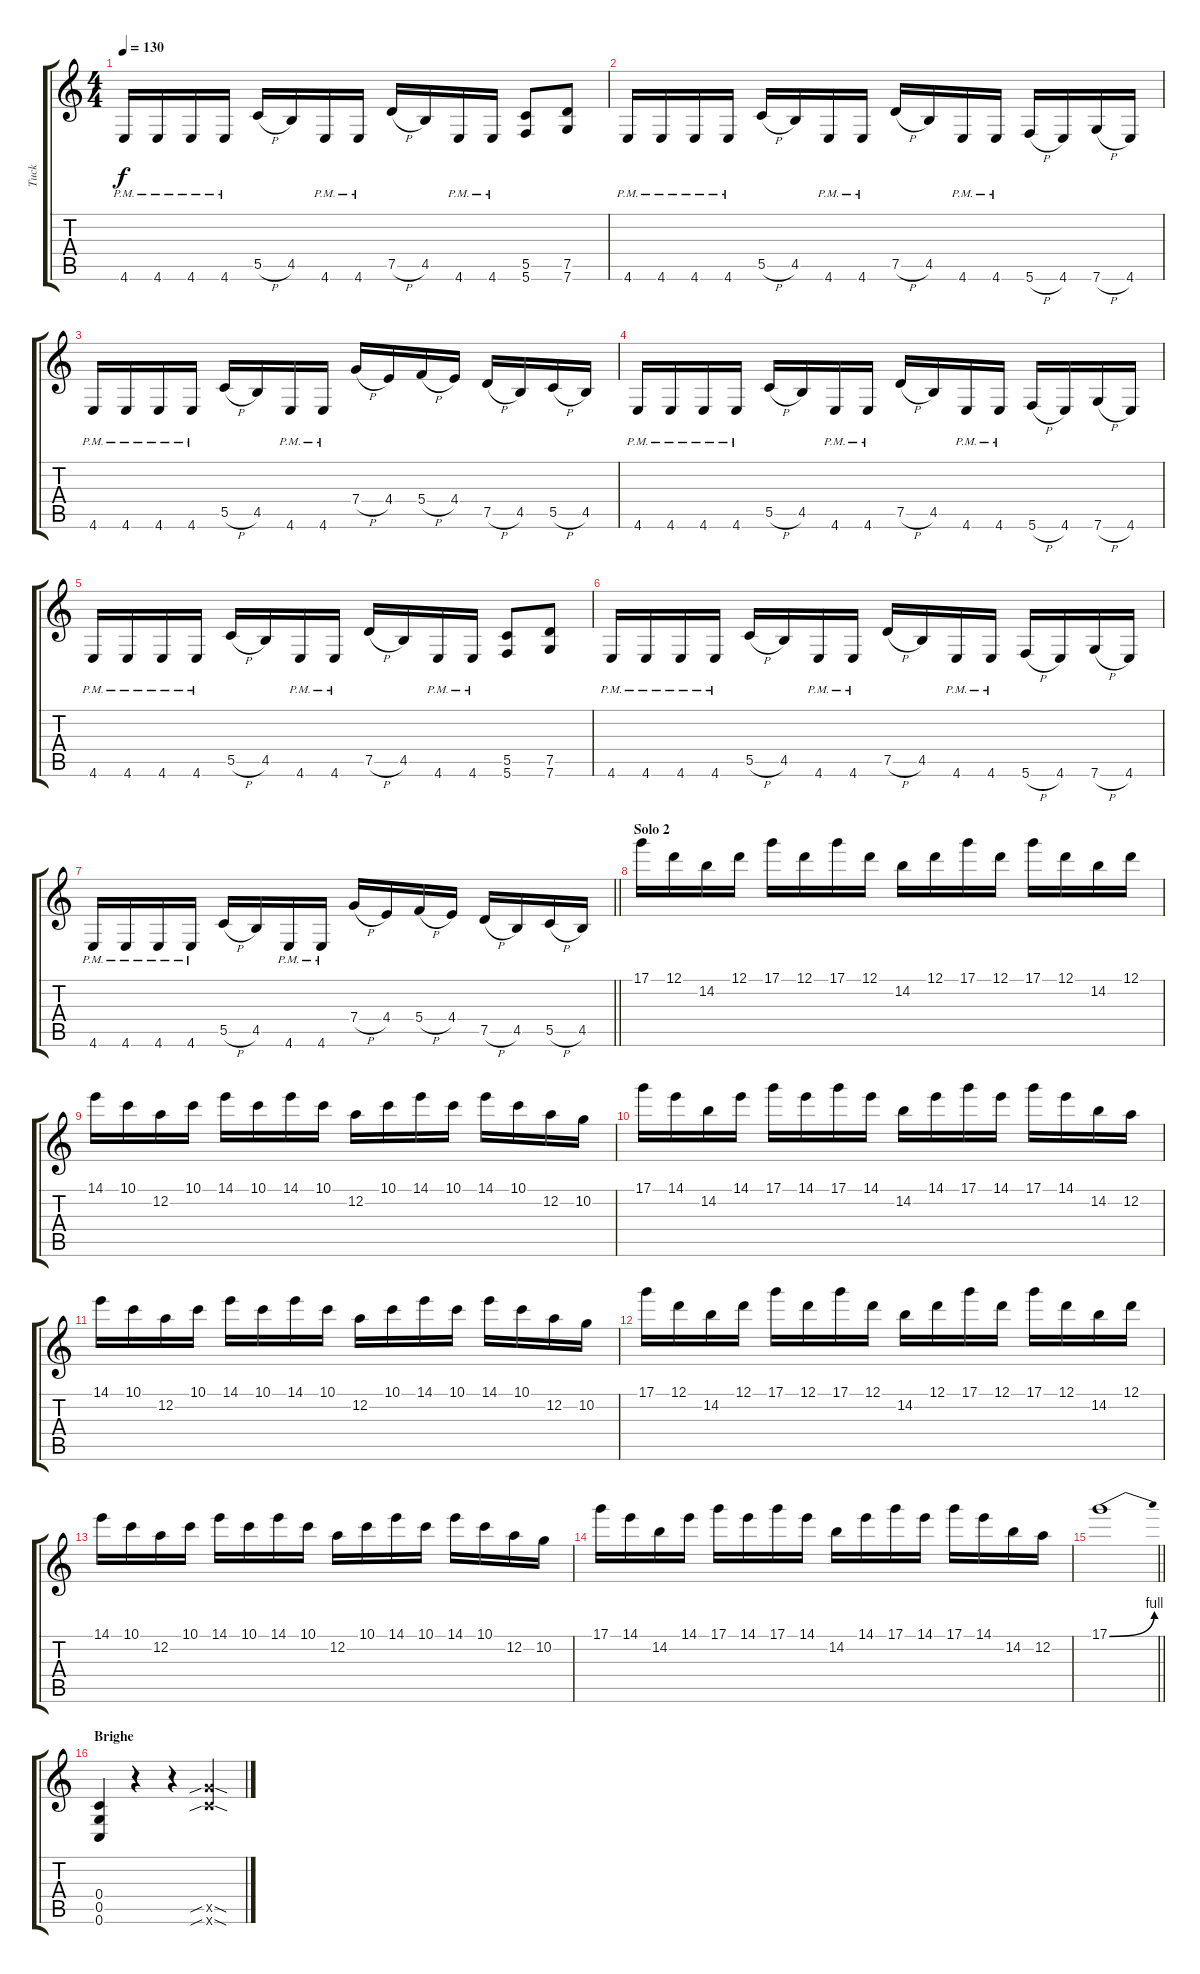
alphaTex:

\track ("Tuck" "Tuck") {instrument distortionguitar}
\staff {score tabs}
\tuning (D4 A3 F3 C3 G2 C2) {hide}
\ts (4 4)
\tempo 130
\clef g2
\ks c
4.6{pm}.16{dy f} 4.6{pm}.16 4.6{pm}.16 4.6{pm}.16 5.5{h}.16 4.5.16 4.6{pm}.16 4.6{pm}.16 7.5{h}.16 4.5.16 4.6{pm}.16 4.6{pm}.16 (5.5 5.6).8 (7.5 7.6).8 |
4.6{pm}.16 4.6{pm}.16 4.6{pm}.16 4.6{pm}.16 5.5{h}.16 4.5.16 4.6{pm}.16 4.6{pm}.16 7.5{h}.16 4.5.16 4.6{pm}.16 4.6{pm}.16 5.6{h}.16 4.6.16 7.6{h}.16 4.6.16 |
4.6{pm}.16 4.6{pm}.16 4.6{pm}.16 4.6{pm}.16 5.5{h}.16 4.5.16 4.6{pm}.16 4.6{pm}.16 7.4{h}.16 4.4.16 5.4{h}.16 4.4.16 7.5{h}.16 4.5.16 5.5{h}.16 4.5.16 |
4.6{pm}.16 4.6{pm}.16 4.6{pm}.16 4.6{pm}.16 5.5{h}.16 4.5.16 4.6{pm}.16 4.6{pm}.16 7.5{h}.16 4.5.16 4.6{pm}.16 4.6{pm}.16 5.6{h}.16 4.6.16 7.6{h}.16 4.6.16 |
4.6{pm}.16 4.6{pm}.16 4.6{pm}.16 4.6{pm}.16 5.5{h}.16 4.5.16 4.6{pm}.16 4.6{pm}.16 7.5{h}.16 4.5.16 4.6{pm}.16 4.6{pm}.16 (5.5 5.6).8 (7.5 7.6).8 |
4.6{pm}.16 4.6{pm}.16 4.6{pm}.16 4.6{pm}.16 5.5{h}.16 4.5.16 4.6{pm}.16 4.6{pm}.16 7.5{h}.16 4.5.16 4.6{pm}.16 4.6{pm}.16 5.6{h}.16 4.6.16 7.6{h}.16 4.6.16 |
\barLineRight lightlight
4.6{pm}.16 4.6{pm}.16 4.6{pm}.16 4.6{pm}.16 5.5{h}.16 4.5.16 4.6{pm}.16 4.6{pm}.16 7.4{h}.16 4.4.16 5.4{h}.16 4.4.16 7.5{h}.16 4.5.16 5.5{h}.16 4.5.16 |
\section ("" "Solo 2")
17.1.16 12.1.16 14.2.16 12.1.16 17.1.16 12.1.16 17.1.16 12.1.16 14.2.16 12.1.16 17.1.16 12.1.16 17.1.16 12.1.16 14.2.16 12.1.16 |
14.1.16 10.1.16 12.2.16 10.1.16 14.1.16 10.1.16 14.1.16 10.1.16 12.2.16 10.1.16 14.1.16 10.1.16 14.1.16 10.1.16 12.2.16 10.2.16 |
17.1.16 14.1.16 14.2.16 14.1.16 17.1.16 14.1.16 17.1.16 14.1.16 14.2.16 14.1.16 17.1.16 14.1.16 17.1.16 14.1.16 14.2.16 12.2.16 |
14.1.16 10.1.16 12.2.16 10.1.16 14.1.16 10.1.16 14.1.16 10.1.16 12.2.16 10.1.16 14.1.16 10.1.16 14.1.16 10.1.16 12.2.16 10.2.16 |
17.1.16 12.1.16 14.2.16 12.1.16 17.1.16 12.1.16 17.1.16 12.1.16 14.2.16 12.1.16 17.1.16 12.1.16 17.1.16 12.1.16 14.2.16 12.1.16 |
14.1.16 10.1.16 12.2.16 10.1.16 14.1.16 10.1.16 14.1.16 10.1.16 12.2.16 10.1.16 14.1.16 10.1.16 14.1.16 10.1.16 12.2.16 10.2.16 |
17.1.16 14.1.16 14.2.16 14.1.16 17.1.16 14.1.16 17.1.16 14.1.16 14.2.16 14.1.16 17.1.16 14.1.16 17.1.16 14.1.16 14.2.16 12.2.16 |
\barLineRight lightlight
17.1{be (bend 0 0 60 4)}.1 |
\section ("" "Brighe")
(0.4 0.5 0.6).4 r.4 r.4 (12.5{sib sod x} 12.6{sib sod x}).4
